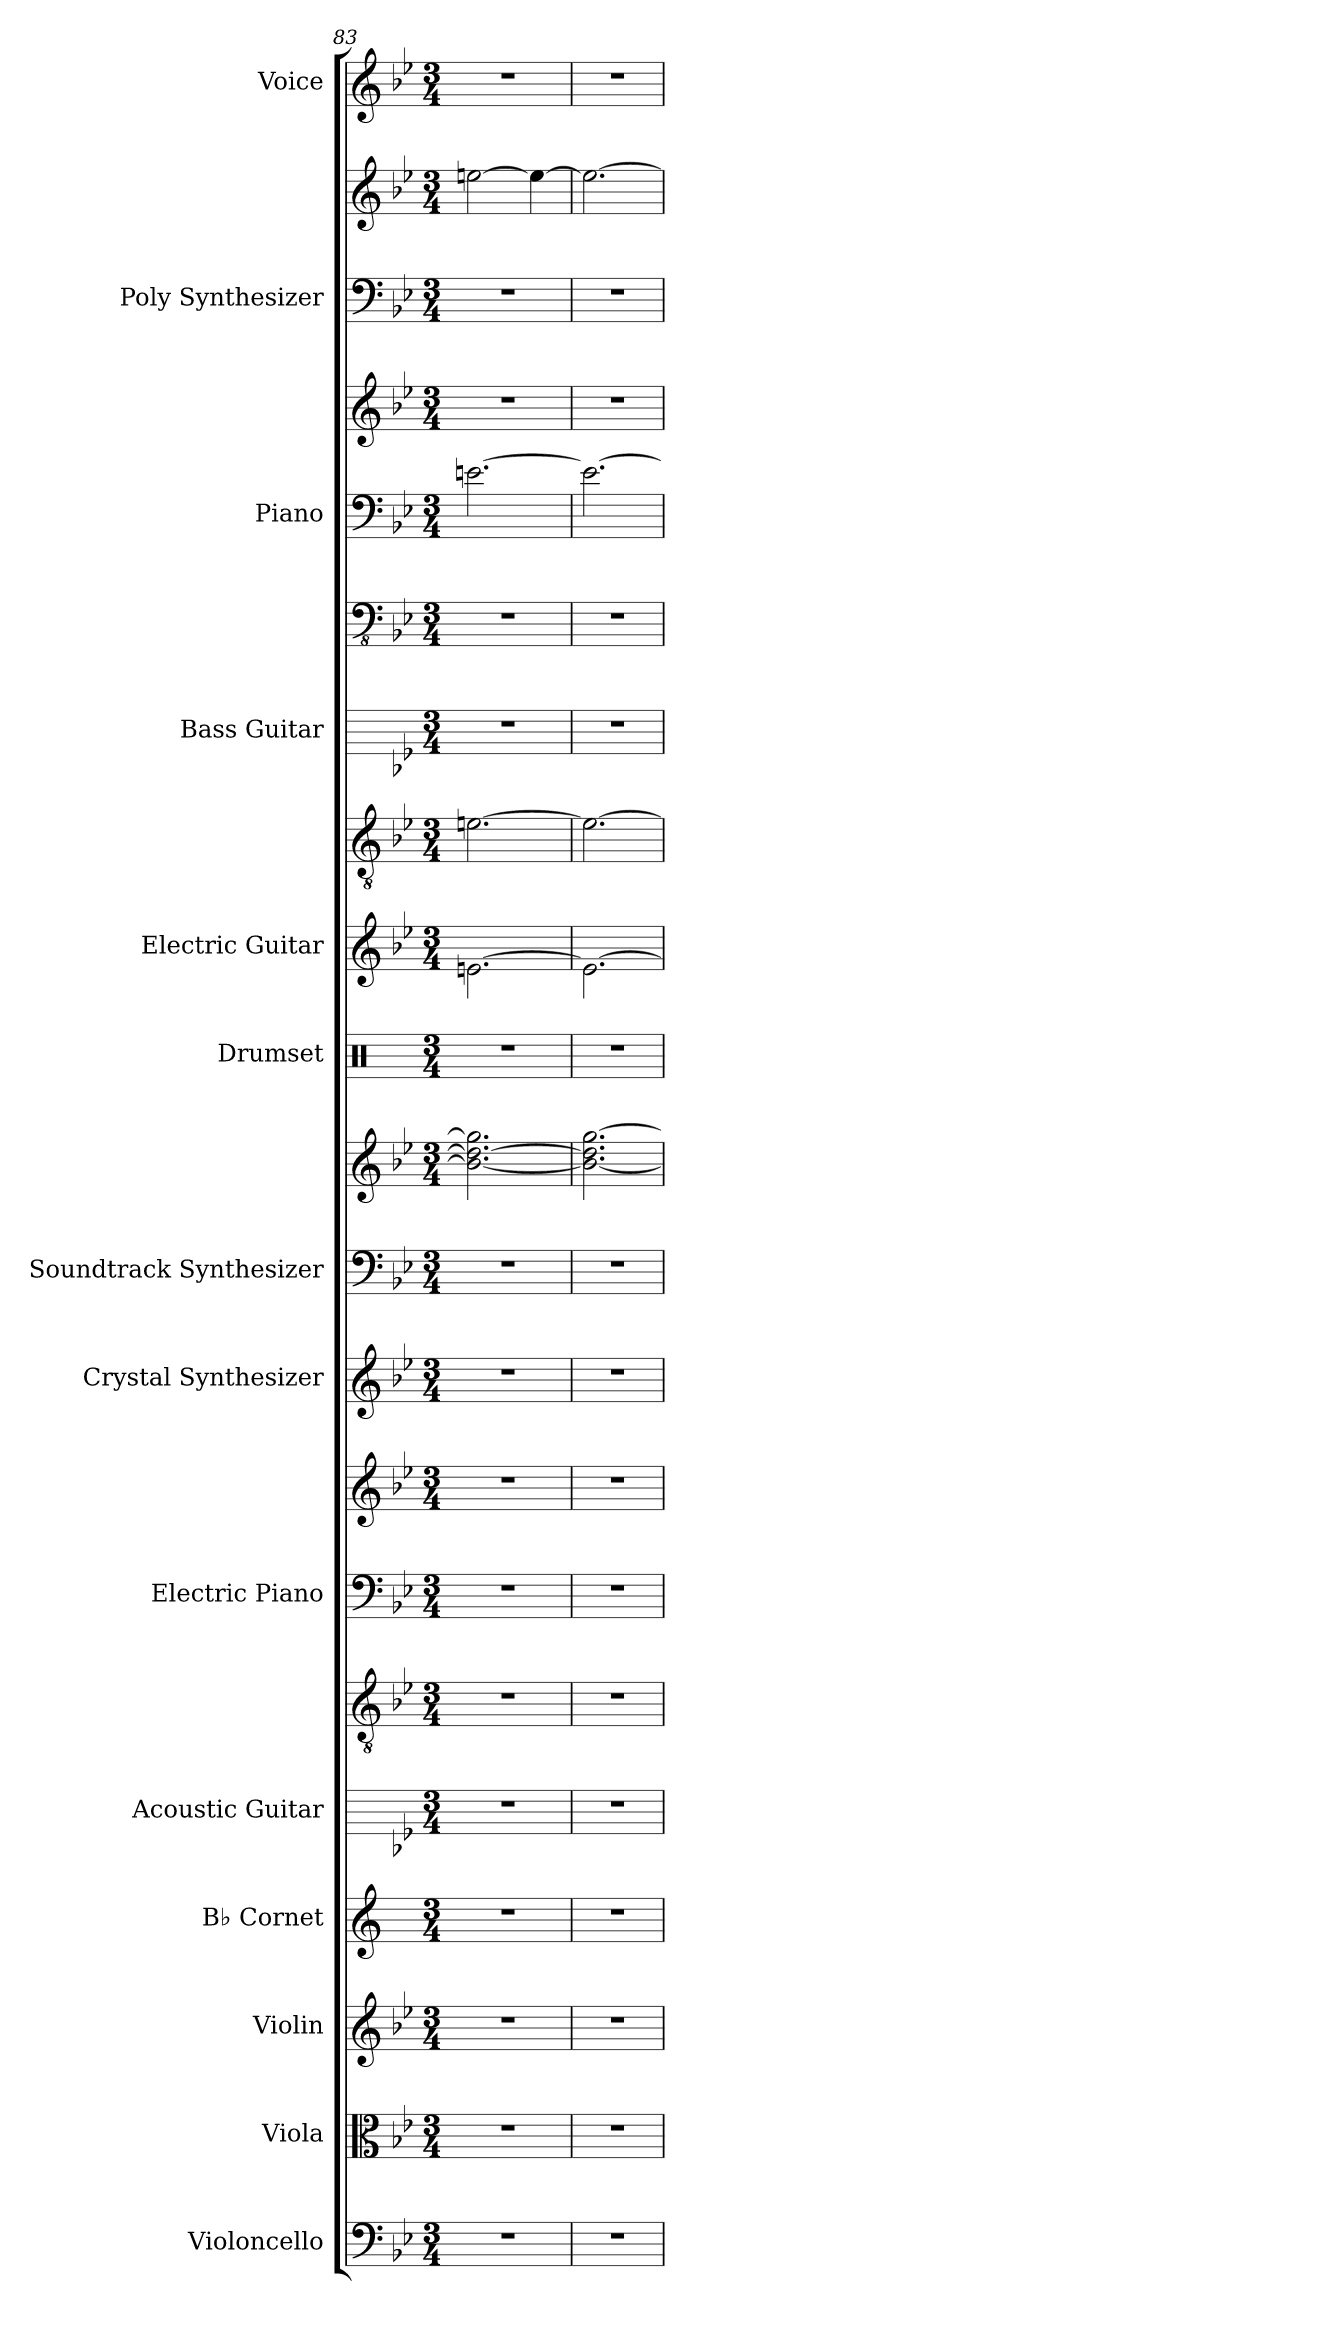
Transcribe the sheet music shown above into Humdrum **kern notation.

**kern	**kern	**kern	**kern	**kern	**kern	**kern	**kern	**kern	**kern	**kern	**kern	**kern	**kern	**kern	**kern	**kern	**kern	**kern	**kern	**kern
*part14	*part13	*part12	*part11	*part10	*part10	*part9	*part9	*part8	*part7	*part7	*part6	*part5	*part5	*part4	*part4	*part3	*part3	*part2	*part2	*part1
*staff21	*staff20	*staff19	*staff18	*staff17	*staff16	*staff15	*staff14	*staff13	*staff12	*staff11	*staff10	*staff9	*staff8	*staff7	*staff6	*staff5	*staff4	*staff3	*staff2	*staff1
*I"Violoncello	*I"Viola	*I"Violin	*I"B♭ Cornet	*I"Acoustic Guitar	*	*I"Electric Piano	*	*I"Crystal Synthesizer	*I"Soundtrack Synthesizer	*	*I"Drumset	*I"Electric Guitar	*	*I"Bass Guitar	*	*I"Piano	*	*I"Poly Synthesizer	*	*I"Voice
*I'Vc.	*I'Vla.	*I'Vln.	*I'B♭ Cnt.	*I'Guit.	*	*I'El. Pno.	*	*I'Synth.	*I'Synth.	*	*I'Drs.	*I'El. Guit.	*	*I'B. Guit.	*	*I'Pno.	*	*I'Synth.	*	*I'Vo.
*clefF4	*clefC3	*clefG2	*clefG2	*	*clefGv2	*clefF4	*clefG2	*clefG2	*clefF4	*clefG2	*clefX	*	*clefGv2	*	*clefFv4	*clefF4	*clefG2	*clefF4	*clefG2	*clefG2
*	*	*	*ITrd1c2	*	*	*	*	*	*	*	*	*	*	*	*	*	*	*	*	*
*k[b-e-]	*k[b-e-]	*k[b-e-]	*k[b-e-]	*k[b-e-]	*k[b-e-]	*k[b-e-]	*k[b-e-]	*k[b-e-]	*k[b-e-]	*k[b-e-]	*k[]	*k[b-e-]	*k[b-e-]	*k[b-e-]	*k[b-e-]	*k[b-e-]	*k[b-e-]	*k[b-e-]	*k[b-e-]	*k[b-e-]
*M3/4	*M3/4	*M3/4	*M3/4	*M3/4	*M3/4	*M3/4	*M3/4	*M3/4	*M3/4	*M3/4	*M3/4	*M3/4	*M3/4	*M3/4	*M3/4	*M3/4	*M3/4	*M3/4	*M3/4	*M3/4
=83	=83	=83	=83	=83	=83	=83	=83	=83	=83	=83	=83	=83	=83	=83	=83	=83	=83	=83	=83	=83
2.r	2.r	2.r	2.r	2.r	2.r	2.r	2.r	2.r	2.r	2.b-\_ 2.dd\_ 2.gg\]	2.r	[2.en\	[2.en\	2.r	2.r	[2.en\	2.r	2.r	[2een\	2.r
.	.	.	.	.	.	.	.	.	.	.	.	.	.	.	.	.	.	.	4ee\_	.
=84	=84	=84	=84	=84	=84	=84	=84	=84	=84	=84	=84	=84	=84	=84	=84	=84	=84	=84	=84	=84
2.r	2.r	2.r	2.r	2.r	2.r	2.r	2.r	2.r	2.r	2.b-\_ 2.dd\] [2.gg\	2.r	2.e\_	2.e\_	2.r	2.r	2.e\_	2.r	2.r	2.ee\_	2.r
=	=	=	=	=	=	=	=	=	=	=	=	=	=	=	=	=	=	=	=	=
*-	*-	*-	*-	*-	*-	*-	*-	*-	*-	*-	*-	*-	*-	*-	*-	*-	*-	*-	*-	*-
